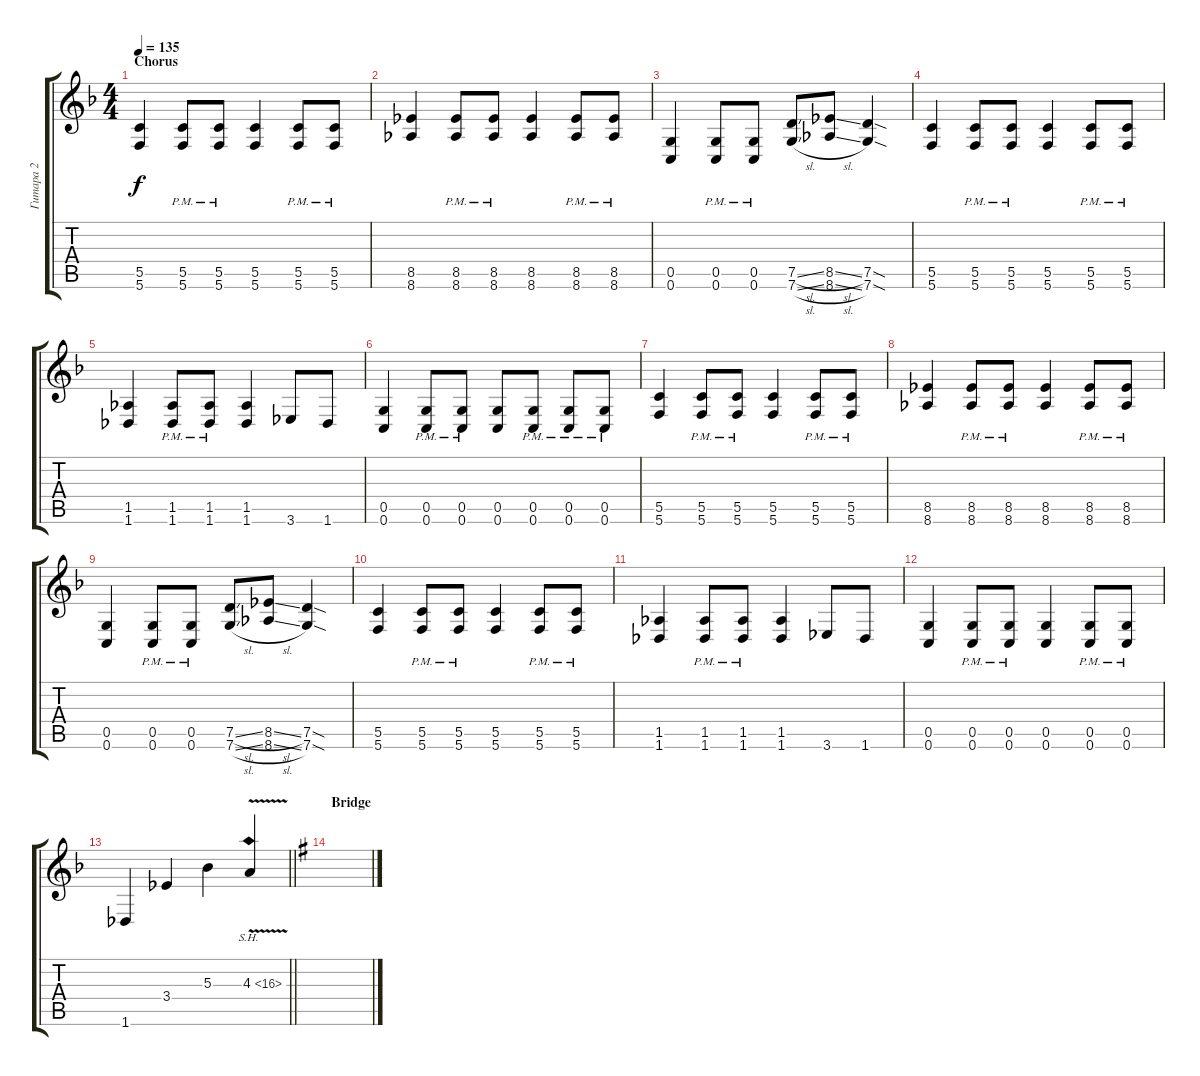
\track ("Гитара 2" "Гитара 2") {instrument distortionguitar}
\staff {score tabs}
\tuning (D4 A3 F3 C3 G2 C2) {hide}
\ts (4 4)
\section ("" "Chorus")
\tempo 135
\clef g2
\ks dminor
(5.5 5.6).4{dy f} (5.5{pm} 5.6{pm}).8 (5.5{pm} 5.6{pm}).8 (5.5 5.6).4 (5.5{pm} 5.6{pm}).8 (5.5{pm} 5.6{pm}).8 |
(8.5 8.6).4 (8.5{pm} 8.6{pm}).8 (8.5{pm} 8.6{pm}).8 (8.5 8.6).4 (8.5{pm} 8.6{pm}).8 (8.5{pm} 8.6{pm}).8 |
(0.5 0.6).4 (0.5{pm} 0.6{pm}).8 (0.5{pm} 0.6{pm}).8 (7.5{sl} 7.6{sl}).8 (8.5{sl} 8.6{sl}).8 (7.5{sod} 7.6{sod}).4 |
(5.5 5.6).4 (5.5{pm} 5.6{pm}).8 (5.5{pm} 5.6{pm}).8 (5.5 5.6).4 (5.5{pm} 5.6{pm}).8 (5.5{pm} 5.6{pm}).8 |
(1.5 1.6).4 (1.5{pm} 1.6{pm}).8 (1.5{pm} 1.6{pm}).8 (1.5 1.6).4 3.6.8 1.6.8 |
(0.5 0.6).4 (0.5{pm} 0.6{pm}).8 (0.5{pm} 0.6{pm}).8 (0.5 0.6).8 (0.5{pm} 0.6{pm}).8 (0.5{pm} 0.6{pm}).8 (0.5{pm} 0.6{pm}).8 |
(5.5 5.6).4 (5.5{pm} 5.6{pm}).8 (5.5{pm} 5.6{pm}).8 (5.5 5.6).4 (5.5{pm} 5.6{pm}).8 (5.5{pm} 5.6{pm}).8 |
(8.5 8.6).4 (8.5{pm} 8.6{pm}).8 (8.5{pm} 8.6{pm}).8 (8.5 8.6).4 (8.5{pm} 8.6{pm}).8 (8.5{pm} 8.6{pm}).8 |
(0.5 0.6).4 (0.5{pm} 0.6{pm}).8 (0.5{pm} 0.6{pm}).8 (7.5{sl} 7.6{sl}).8 (8.5{sl} 8.6{sl}).8 (7.5{sod} 7.6{sod}).4 |
(5.5 5.6).4 (5.5{pm} 5.6{pm}).8 (5.5{pm} 5.6{pm}).8 (5.5 5.6).4 (5.5{pm} 5.6{pm}).8 (5.5{pm} 5.6{pm}).8 |
(1.5 1.6).4 (1.5{pm} 1.6{pm}).8 (1.5{pm} 1.6{pm}).8 (1.5 1.6).4 3.6.8 1.6.8 |
(0.5 0.6).4 (0.5{pm} 0.6{pm}).8 (0.5{pm} 0.6{pm}).8 (0.5 0.6).4 (0.5{pm} 0.6{pm}).8 (0.5{pm} 0.6{pm}).8 |
\barLineRight lightlight
1.6.4 3.4.4 5.3.4 4.3{sh 12 v}.4 |
\section ("" "Bridge")
\ks eminor
